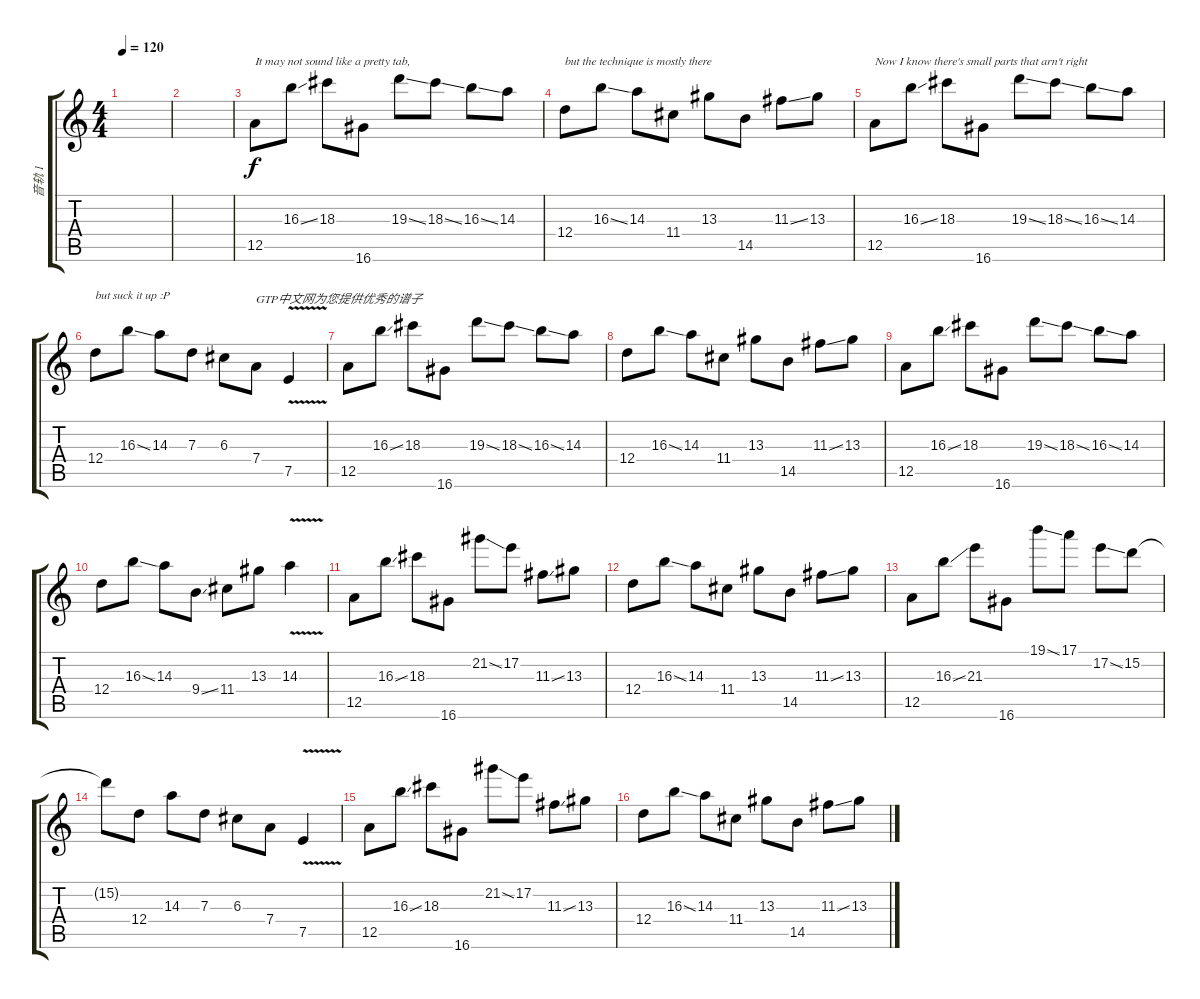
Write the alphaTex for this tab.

\track ("音轨 1" "音轨 1") {instrument acousticguitarsteel}
\staff {score tabs}
\tuning (E4 B3 G3 D3 A2 E2) {hide}
\ts (4 4)
\tempo 120
\clef g2
\ks c
|
|
12.5.8{txt "It may not sound like a pretty tab,"} 16.3{ss}.8 18.3.8 16.6.8 19.3{ss}.8 18.3{ss}.8 16.3{ss}.8 14.3.8 |
12.4.8{txt "but the technique is mostly there"} 16.3{ss}.8 14.3.8 11.4.8 13.3.8 14.5.8 11.3{ss}.8 13.3.8 |
12.5.8{txt "Now I know there's small parts that arn't right"} 16.3{ss}.8 18.3.8 16.6.8 19.3{ss}.8 18.3{ss}.8 16.3{ss}.8 14.3.8 |
12.4.8{txt "but suck it up :P"} 16.3{ss}.8 14.3.8 7.3.8 6.3.8 7.4.8{txt "GTP中文网为您提供优秀的谱子"} 7.5{v}.4 |
12.5.8 16.3{ss}.8 18.3.8 16.6.8 19.3{ss}.8 18.3{ss}.8 16.3{ss}.8 14.3.8 |
12.4.8 16.3{ss}.8 14.3.8 11.4.8 13.3.8 14.5.8 11.3{ss}.8 13.3.8 |
12.5.8 16.3{ss}.8 18.3.8 16.6.8 19.3{ss}.8 18.3{ss}.8 16.3{ss}.8 14.3.8 |
12.4.8 16.3{ss}.8 14.3.8 9.4{ss}.8 11.4.8 13.3.8 14.3{v}.4 |
12.5.8 16.3{ss}.8 18.3.8 16.6.8 21.2{ss}.8 17.2.8 11.3{ss}.8 13.3.8 |
12.4.8 16.3{ss}.8 14.3.8 11.4.8 13.3.8 14.5.8 11.3{ss}.8 13.3.8 |
12.5.8 16.3{ss}.8 21.3.8 16.6.8 19.1{ss}.8 17.1.8 17.2{ss}.8 15.2.8 |
15.2{t}.8 12.4.8 14.3.8 7.3.8 6.3.8 7.4.8 7.5{v}.4 |
12.5.8 16.3{ss}.8 18.3.8 16.6.8 21.2{ss}.8 17.2.8 11.3{ss}.8 13.3.8 |
12.4.8 16.3{ss}.8 14.3.8 11.4.8 13.3.8 14.5.8 11.3{ss}.8 13.3.8
